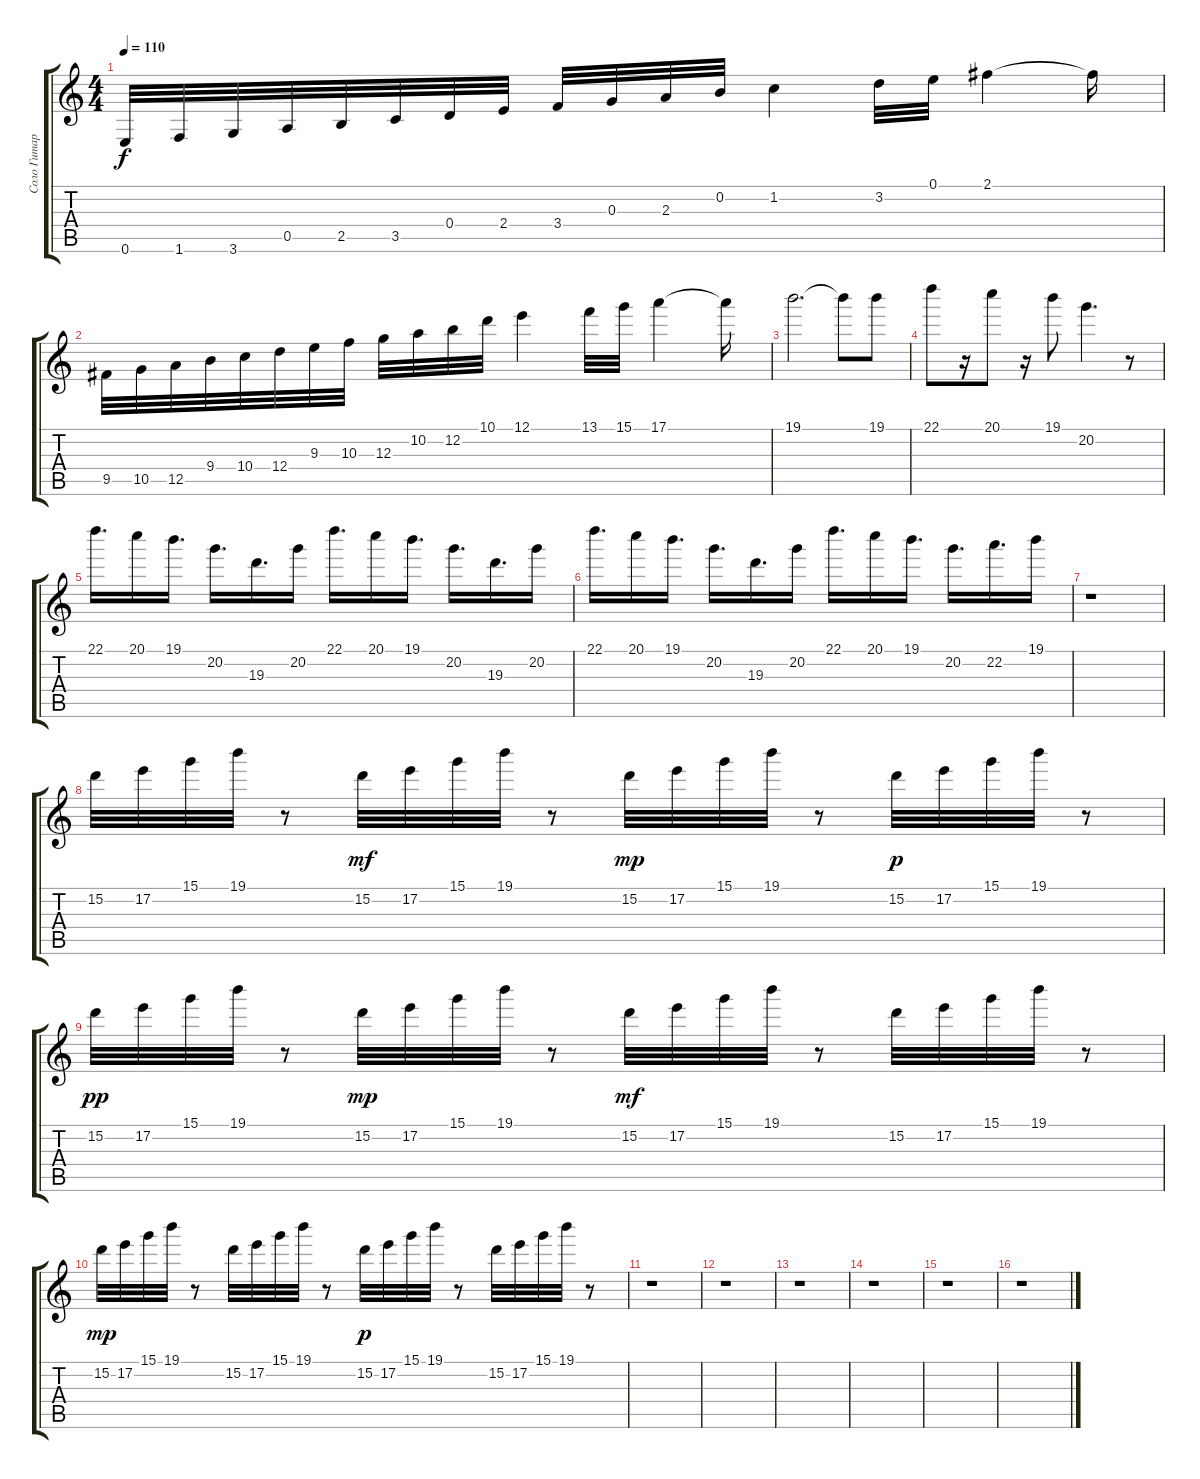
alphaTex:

\track ("Соло Гитара II" "Соло Гитар") {instrument overdrivenguitar}
\staff {score tabs}
\tuning (E4 B3 G3 D3 A2 E2) {hide}
\ts (4 4)
\tempo 110
\clef g2
\ks c
0.6.32{dy f} 1.6.32 3.6.32 0.5.32 2.5.32 3.5.32 0.4.32 2.4.32 3.4.32 0.3.32 2.3.32 0.2.32 1.2.4 3.2.32 0.1.32 2.1.4 2.1{t}.16 |
9.5.32 10.5.32 12.5.32 9.4.32 10.4.32 12.4.32 9.3.32 10.3.32 12.3.32 10.2.32 12.2.32 10.1.32 12.1.4 13.1.32 15.1.32 17.1.4 17.1{t}.16 |
19.1.2{d} 19.1{t}.8 19.1.8 |
22.1.8 r.16 20.1.8 r.16 19.1.8 20.2.4{d} r.8 |
22.1.16{d} 20.1.16 19.1.16{d} 20.2.16{d} 19.3.16{d} 20.2.16 22.1.16{d} 20.1.16 19.1.16{d} 20.2.16{d} 19.3.16{d} 20.2.16 |
22.1.16{d} 20.1.16 19.1.16{d} 20.2.16{d} 19.3.16{d} 20.2.16 22.1.16{d} 20.1.16 19.1.16{d} 20.2.16{d} 22.2.16{d} 19.1.16 |
r.1 |
15.2.32 17.2.32 15.1.32 19.1.32 r.8 15.2.32{dy mf} 17.2.32 15.1.32 19.1.32 r.8 15.2.32{dy mp} 17.2.32 15.1.32 19.1.32 r.8 15.2.32{dy p} 17.2.32 15.1.32 19.1.32 r.8 |
15.2.32{dy pp} 17.2.32 15.1.32 19.1.32 r.8 15.2.32{dy mp} 17.2.32 15.1.32 19.1.32 r.8 15.2.32{dy mf} 17.2.32 15.1.32 19.1.32 r.8 15.2.32 17.2.32 15.1.32 19.1.32 r.8 |
15.2.32{dy mp} 17.2.32 15.1.32 19.1.32 r.8 15.2.32 17.2.32 15.1.32 19.1.32 r.8 15.2.32{dy p} 17.2.32 15.1.32 19.1.32 r.8 15.2.32 17.2.32 15.1.32 19.1.32 r.8 |
r.1 |
r.1 |
r.1 |
r.1 |
r.1 |
r.1
